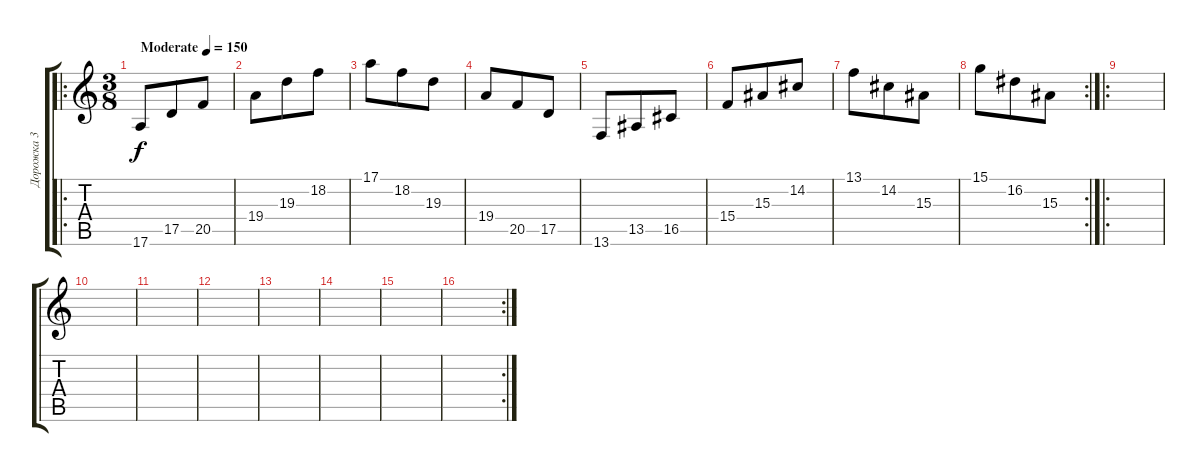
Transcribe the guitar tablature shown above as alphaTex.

\track ("Дорожка 3" "Дорожка 3") {instrument harmonica}
\staff {score tabs}
\tuning (E4 B3 G3 D3 A2 E2) {hide}
\ro
\ts (3 8)
\tempo (150 "Moderate")
\clef g2
\ks c
17.6.8{dy f instrument harmonica} 17.5.8 20.5.8 |
19.4.8 19.3.8 18.2.8 |
17.1.8 18.2.8 19.3.8 |
19.4.8 20.5.8 17.5.8 |
13.6.8 13.5.8 16.5.8 |
15.4.8 15.3.8 14.2.8 |
13.1.8 14.2.8 15.3.8 |
\rc 2
15.1.8 16.2.8 15.3.8 |
\ro
|
|
|
|
|
|
|
\rc 2
